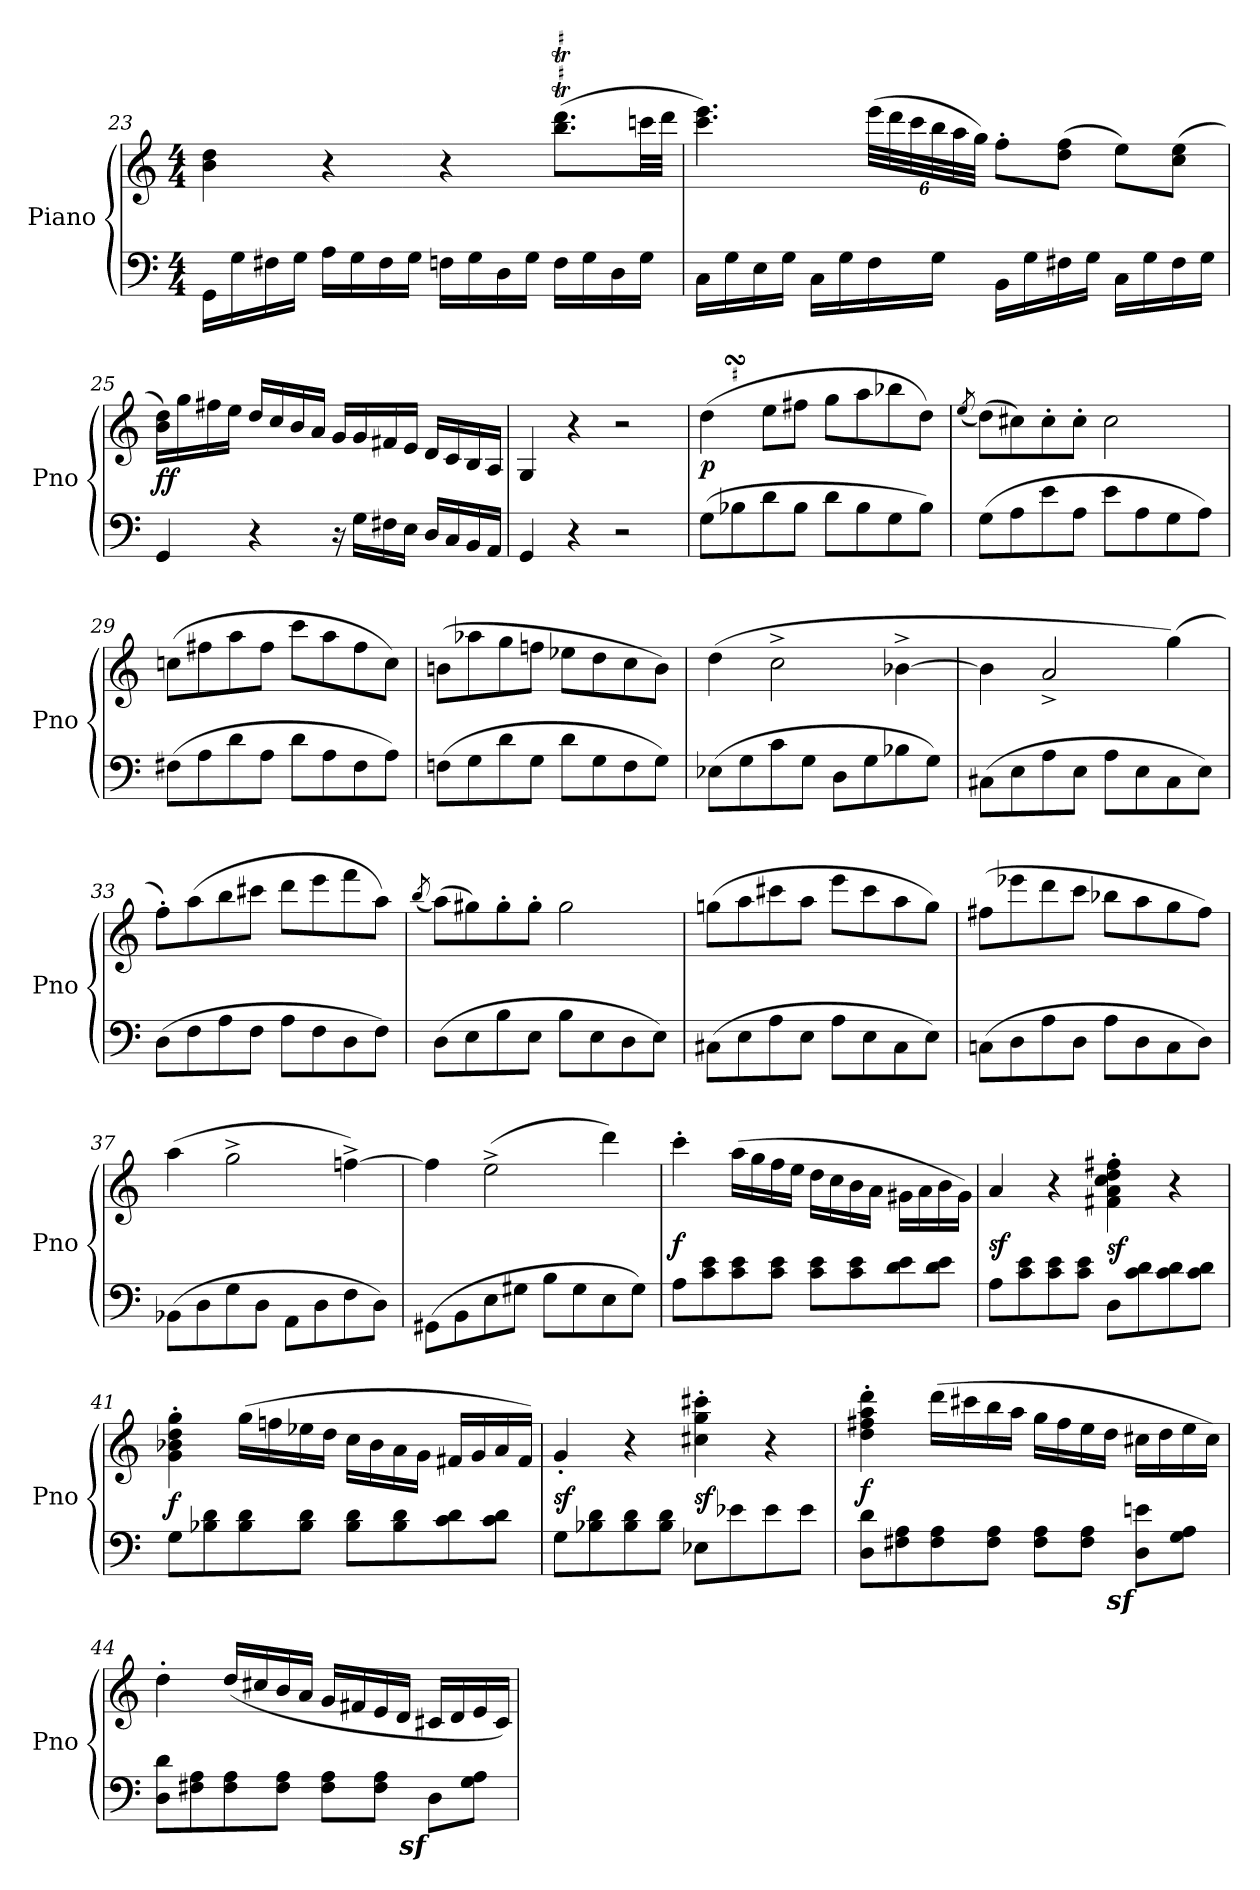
**kern	**kern	**dynam
*part1	*part1	*part1
*staff2	*staff1	*staff1/2
*I"Piano	*	*
*I'Pno	*	*
*clefF4	*clefG2	*
*k[]	*k[]	*
*C:	*C:	*
*M4/4	*M4/4	*
=23	=23	=23
16GG\LL	4b 4dd	.
16G\	.	.
16F#X\	.	.
16G\JJ	.	.
16ALL	4r	.
16G	.	.
16F#	.	.
16GJJ	.	.
16FnLL	4r	.
16G	.	.
16D	.	.
16GJJ	.	.
16FLL	(8.bbT 8.dddTL	.
16G	.	.
16D	.	.
16GJJ	32cccLL	.
.	32dddJJJ	.
=24	=24	=24
16CLL	4.ccc 4.eee)	.
16G	.	.
16E	.	.
16GJJ	.	.
16CLL	.	.
16G	.	.
16F	(48eeeLLL	.
.	48ddd	.
.	48ccc	.
16GJJ	48bb	.
.	48aa	.
.	48ggJJJ)	.
16BBLL	8ff'L	.
16G	.	.
16F#X	(8dd 8ffJ	.
16GJJ	.	.
16CLL	8eeL)	.
16G	.	.
16F#	(8cc 8eeJ	.
16GJJ	.	.
=25	=25	=25
4GG	16b 16ddLL)	ff
.	16gg	.
.	16ff#X	.
.	16eeJJ	.
4r	16dd/LL	.
.	16cc/	.
.	16b/	.
.	16a/JJ	.
16r	16gLL	.
16GLL	16g	.
16F#X	16f#X	.
16EJJ	16eJJ	.
16DLL	16dLL	.
16C	16c	.
16BB	16B	.
16AAJJ	16AJJ	.
=26	=26	=26
4GG	4G	.
4r	4r	.
2r	2r	.
=27	=27	=27
!	!LO:TURN:lacc=#	!
(8GL	(4ddSSs	p
8B-X	.	.
8d	8eeL	.
8B-J	8ff#XJ	.
8dL	8ggL	.
8B-	8aa	.
8G	8bb-X	.
8B-J)	8ddJ)	.
=28	=28	=28
.	(<8qee	.
(8GL	(8ddL)	.
8A	8cc#X)	.
8e	8cc#'	.
8AJ	8cc#'J	.
8eL	2cc#	.
8A	.	.
8G	.	.
8AJ)	.	.
=29	=29	=29
(8F#XL	(8ccnL	.
8A	8ff#X	.
8d	8aa	.
8AJ	8ff#J	.
8dL	8cccL	.
8A	8aa	.
8F#	8ff#	.
8AJ)	8ccJ)	.
=30	=30	=30
(8FnL	(8bnL	.
8G	8aa-X	.
8d	8gg	.
8GJ	8ffnJ	.
8dL	8ee-XL	.
8G	8dd	.
8F	8cc	.
8GJ)	8bJ)	.
=31	=31	=31
(8E-XL	(4dd	.
8G	.	.
8c	2cc^<	.
8GJ	.	.
8DL	.	.
8G	.	.
8B-X	[4b-X^<	.
8GJ)	.	.
=32	=32	=32
(8C#XL	4b-]	.
8E	.	.
8A	2a^	.
8EJ	.	.
8AL	.	.
8E	.	.
8C#	(4gg)	.
8EJ)	.	.
=33	=33	=33
(8DL	8ff'L)	.
8F	(8aa	.
8A	8bb	.
8FJ	8ccc#XJ	.
8AL	8dddL	.
8F	8eee	.
8D	8fff	.
8FJ)	8aaJ)	.
=34	=34	=34
.	(<8qbb	.
(8DL	(8aaL)	.
8E	8gg#X)	.
8B	8gg#'	.
8EJ	8gg#'J	.
8BL	2gg#	.
8E	.	.
8D	.	.
8EJ)	.	.
=35	=35	=35
(8C#XL	(8ggnL	.
8E	8aa	.
8A	8ccc#X	.
8EJ	8aaJ	.
8AL	8eeeL	.
8E	8ccc#	.
8C#	8aa	.
8EJ)	8ggJ)	.
=36	=36	=36
(8CnL	(8ff#XL	.
8D	8eee-X	.
8A	8ddd	.
8DJ	8cccJ	.
8AL	8bb-XL	.
8D	8aa	.
8C	8gg	.
8DJ)	8ff#J)	.
=37	=37	=37
(8BB-XL	(4aa	.
8D	.	.
8G	2gg^<	.
8DJ	.	.
8AA\L	.	.
8D\	.	.
8F\	[4ffn^<)	.
8D\J)	.	.
=38	=38	=38
(8GG#X\L	4ff]	.
8BB\	.	.
8E\	(2ee^<	.
8G#X\J	.	.
8BL	.	.
8G#	.	.
8E	4ddd)	.
8G#J)	.	.
=39	=39	=39
8AL	4ccc'	f
8c 8e	.	.
8c 8e	(16aaLL	.
.	16gg	.
8c 8eJ	16ff	.
.	16eeJJ	.
8c 8eL	16ddLL	.
.	16cc	.
8c 8e	16b	.
.	16aJJ	.
8d 8e	16g#X\LL	.
.	16a\	.
8d 8eJ	16b\	.
.	16g#\JJ)	.
=40	=40	=40
8AL	4a	sf
8c 8e	.	.
8c 8e	4r	.
8c 8eJ	.	.
8DL	4f#X' 4a' 4cc' 4dd' 4ff#X'	sf
8c 8d	.	.
8c 8d	4r	.
8c 8dJ	.	.
=41	=41	=41
8GL	4g' 4b-X' 4dd' 4gg'	f
8B-X 8d	.	.
8B- 8d	(16ggLL	.
.	16ffn	.
8B- 8dJ	16ee-X	.
.	16ddJJ	.
8B- 8dL	16cc\LL	.
.	16b-\	.
8B- 8d	16a\	.
.	16g\JJ	.
8c 8d	16f#XLL	.
.	16g	.
8c 8dJ	16a	.
.	16f#JJ)	.
=42	=42	=42
8GL	4g'	sf
8B-X 8d	.	.
8B- 8d	4r	.
8B- 8dJ	.	.
8E-XL	4cc#X' 4gg' 4ccc#X'	sf
8e-X	.	.
8e-	4r	.
8e-J	.	.
=43	=43	=43
8D 8dL	4dd' 4ff#X' 4aa' 4ddd'	f
8F#X 8A	.	.
8F# 8A	(16dddLL	.
.	16ccc#X	.
8F# 8AJ	16bb	.
.	16aaJJ	.
8F# 8AL	16ggLL	.
.	16ff#	.
8F# 8AJ	16ee	.
.	16ddJJ	.
!LO:DY:rj	!	!
8Dz 8enzL	16cc#XLL	.
.	16dd	.
8G 8AJ	16ee	.
.	16cc#JJ)	.
=44	=44	=44
8D 8dL	4dd'	.
8F#X 8A	.	.
8F# 8A	(16dd/LL	.
.	16cc#X/	.
8F# 8AJ	16b/	.
.	16a/JJ	.
8F# 8AL	16gLL	.
.	16f#X	.
8F# 8AJ	16e	.
.	16dJJ	.
!LO:DY:rj	!	!
8DzL	16c#XLL	.
.	16d	.
8G 8AJ	16e	.
.	16c#JJ)	.
=	=	=
*-	*-	*-
